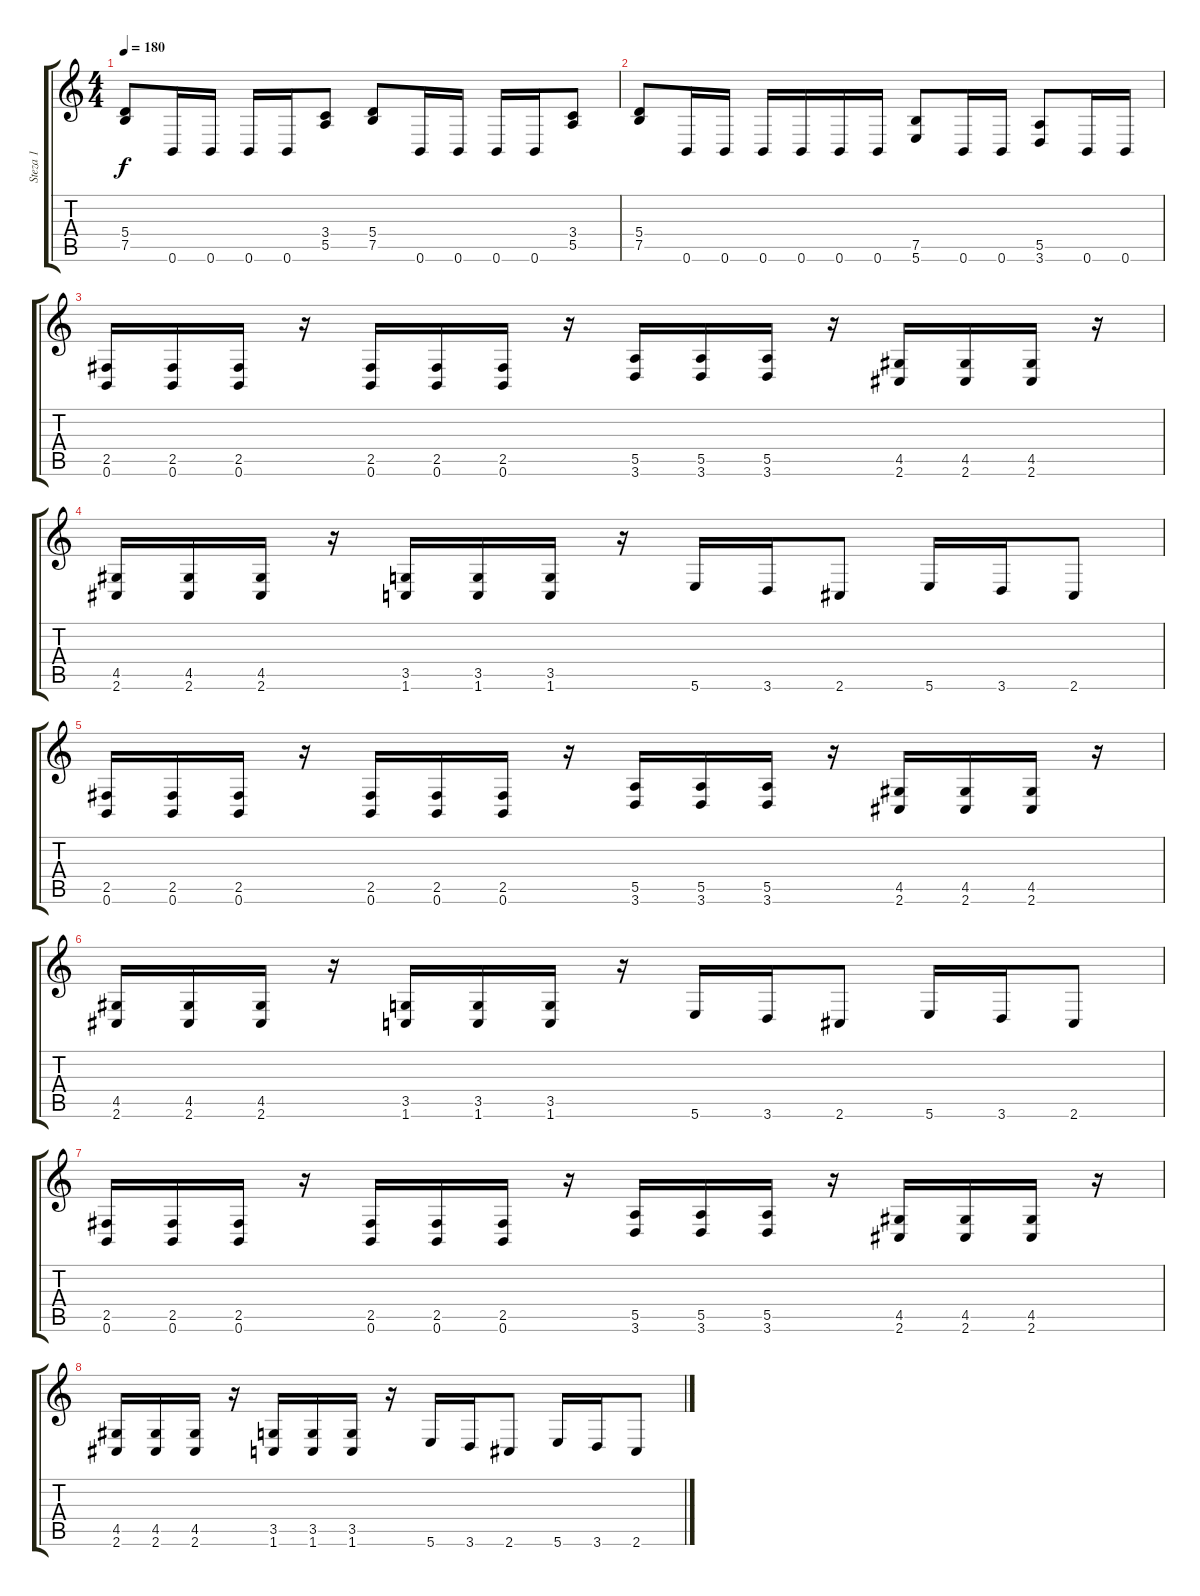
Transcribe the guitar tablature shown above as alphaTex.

\track ("Steza 1" "Steza 1") {instrument distortionguitar}
\staff {score tabs}
\tuning (B3 Gb3 D3 A2 E2 B1) {hide}
\ts (4 4)
\tempo 180
\clef g2
\ks c
(5.4 7.5).8{dy f} 0.6.16 0.6.16 0.6.16 0.6.16 (3.4 5.5).8 (5.4 7.5).8 0.6.16 0.6.16 0.6.16 0.6.16 (3.4 5.5).8 |
(5.4 7.5).8 0.6.16 0.6.16 0.6.16 0.6.16 0.6.16 0.6.16 (7.5 5.6).8 0.6.16 0.6.16 (5.5 3.6).8 0.6.16 0.6.16 |
(2.5 0.6).16 (2.5 0.6).16 (2.5 0.6).16 r.16 (2.5 0.6).16 (2.5 0.6).16 (2.5 0.6).16 r.16 (5.5 3.6).16 (5.5 3.6).16 (5.5 3.6).16 r.16 (4.5 2.6).16 (4.5 2.6).16 (4.5 2.6).16 r.16 |
(4.5 2.6).16 (4.5 2.6).16 (4.5 2.6).16 r.16 (3.5 1.6).16 (3.5 1.6).16 (3.5 1.6).16 r.16 5.6.16 3.6.16 2.6.8 5.6.16 3.6.16 2.6.8 |
(2.5 0.6).16 (2.5 0.6).16 (2.5 0.6).16 r.16 (2.5 0.6).16 (2.5 0.6).16 (2.5 0.6).16 r.16 (5.5 3.6).16 (5.5 3.6).16 (5.5 3.6).16 r.16 (4.5 2.6).16 (4.5 2.6).16 (4.5 2.6).16 r.16 |
(4.5 2.6).16 (4.5 2.6).16 (4.5 2.6).16 r.16 (3.5 1.6).16 (3.5 1.6).16 (3.5 1.6).16 r.16 5.6.16 3.6.16 2.6.8 5.6.16 3.6.16 2.6.8 |
(2.5 0.6).16 (2.5 0.6).16 (2.5 0.6).16 r.16 (2.5 0.6).16 (2.5 0.6).16 (2.5 0.6).16 r.16 (5.5 3.6).16 (5.5 3.6).16 (5.5 3.6).16 r.16 (4.5 2.6).16 (4.5 2.6).16 (4.5 2.6).16 r.16 |
(4.5 2.6).16 (4.5 2.6).16 (4.5 2.6).16 r.16 (3.5 1.6).16 (3.5 1.6).16 (3.5 1.6).16 r.16 5.6.16 3.6.16 2.6.8 5.6.16 3.6.16 2.6.8
